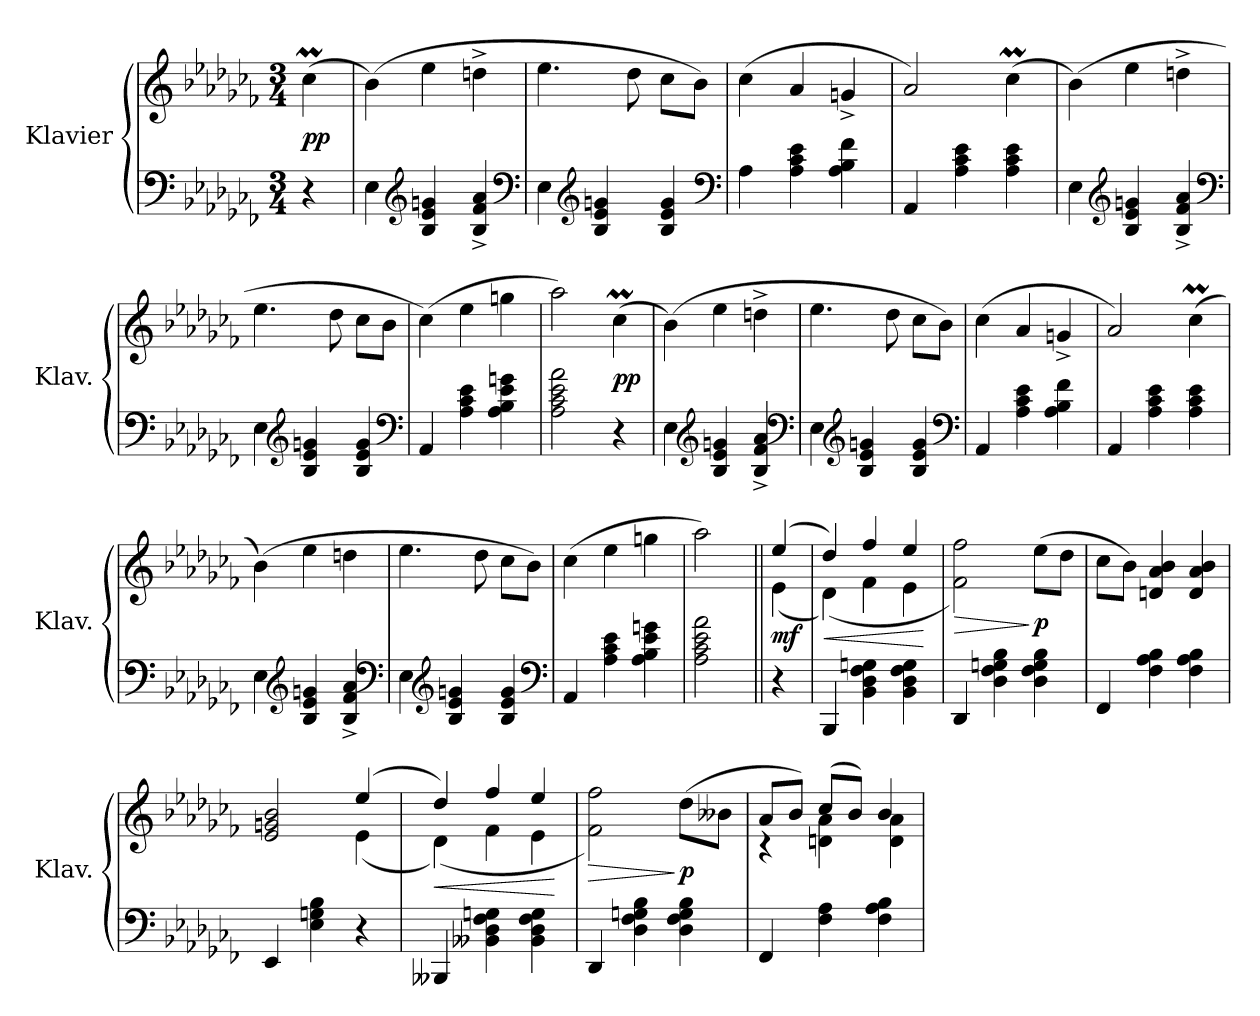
**kern	**kern	**dynam
*part1	*part1	*part1
*staff2	*staff1	*staff1/2
*I"Klavier	*	*
*I'Klav.	*	*
*clefF4	*clefG2	*
*k[b-e-a-d-g-c-f-]	*k[b-e-a-d-g-c-f-]	*
*a-:	*a-:	*
*M3/4	*M3/4	*
=1	=1	=1
4r	(4cc-M	pp
=	=	=
4E-	(4b-)	.
*clefG2	*	*
4B- 4e- 4gn	4ee-	.
4B-^ 4f-^ 4a-^	4ddn^	.
*clefF4	*	*
=	=	=
4E-	4.ee-	.
*clefG2	*	*
4B- 4e- 4gn	.	.
.	8dd-	.
4B- 4e- 4g	8cc-L	.
.	8b-J)	.
*clefF4	*	*
=	=	=
4A-	(4cc-	.
4A- 4c- 4e-	4a-	.
4A- 4B- 4f-	4gn^	.
=	=	=
4AA-	2a-)	.
4A- 4c- 4e-	.	.
4A- 4c- 4e-	(4cc-M	.
=	=	=
4E-	(4b-)	.
*clefG2	*	*
4B- 4e- 4gn	4ee-	.
4B-^ 4f-^ 4a-^	4ddn^	.
*clefF4	*	*
=	=	=
4E-	4.ee-	.
*clefG2	*	*
4B- 4e- 4gn	.	.
.	8dd-	.
4B- 4e- 4g	8cc-L	.
.	8b-J	.
*clefF4	*	*
=	=	=
4AA-	(4cc-)	.
4A- 4c- 4e-	4ee-	.
4A- 4B- 4e- 4gn	4ggn	.
=	=	=
2A- 2c- 2e- 2a-	2aa-)	.
4r	(4cc-M	pp
=	=	=
4E-	(4b-)	.
*clefG2	*	*
4B- 4e- 4gn	4ee-	.
4B-^ 4f-^ 4a-^	4ddn^	.
*clefF4	*	*
=	=	=
4E-	4.ee-	.
*clefG2	*	*
4B- 4e- 4gn	.	.
.	8dd-	.
4B- 4e- 4g	8cc-L	.
.	8b-J)	.
*clefF4	*	*
=	=	=
4AA-	(4cc-	.
4A- 4c- 4e-	4a-	.
4A- 4B- 4f-	4gn^	.
=	=	=
4AA-	2a-)	.
4A- 4c- 4e-	.	.
4A- 4c- 4e-	(4cc-M	.
=	=	=
4E-	(4b-)	.
*clefG2	*	*
4B- 4e- 4gn	4ee-	.
4B-^ 4f-^ 4a-^	4ddn	.
*clefF4	*	*
=	=	=
4E-	4.ee-	.
*clefG2	*	*
4B- 4e- 4gn	.	.
.	8dd-	.
4B- 4e- 4g	8cc-L	.
.	8b-J)	.
*clefF4	*	*
=	=	=
4AA-	(4cc-	.
4A- 4c- 4e-	4ee-	.
4A- 4B- 4e- 4gn	4ggn	.
=	=	=
2A- 2c- 2e- 2a-	2aa-)	.
=||	=||	=||
*	*^	*
4r	(4ee-	(4e-	mf
=	=	=	=
4BBB-	4dd-)	(4d-)	<
4BB- 4D- 4F- 4Gn	4ff-	4f-	.
4BB- 4D- 4F- 4G	4ee-	4e-	.
*	*v	*v	*
.	.	[
=	=	=
4DD-	2f- 2ff-)	>
4D- 4F- 4Gn 4B-	.	.
4D- 4F- 4G 4B-	(8ee-L	] p
.	8dd-J	.
=	=	=
4FF-	8cc-L	.
.	8b-J)	.
4F- 4A- 4B-	4dn 4a- 4b-	.
4F- 4A- 4B-	4d 4a- 4b-	.
=	=	=
*	*^	*
4EE-	2e- 2gn 2b-	2ryy	.
4E- 4Gn 4B-	.	.	.
4r	(4ee-	(4e-	.
=	=	=	=
4BBB--X	4dd-)	(4d-)	<
4BB--X 4D- 4F- 4Gn	4ff-	4f-	.
4BB-- 4D- 4F- 4G	4ee-	4e-	.
*	*v	*v	*
.	.	[
=	=	=
4DD-	2f- 2ff-)	>
4D- 4F- 4Gn 4B-	.	.
4D- 4F- 4G 4B-	(8dd-L	] p
.	8b--XJ	.
=	=	=
*	*^	*
4FF-	8a-L	4r	.
.	8b-J)	.	.
4F- 4A-	(8cc-L	4dn 4a-	.
.	8b-J)	.	.
4F- 4A- 4B-	4b-	4d 4a-	.
*	*v	*v	*
=	=	=
*-	*-	*-
